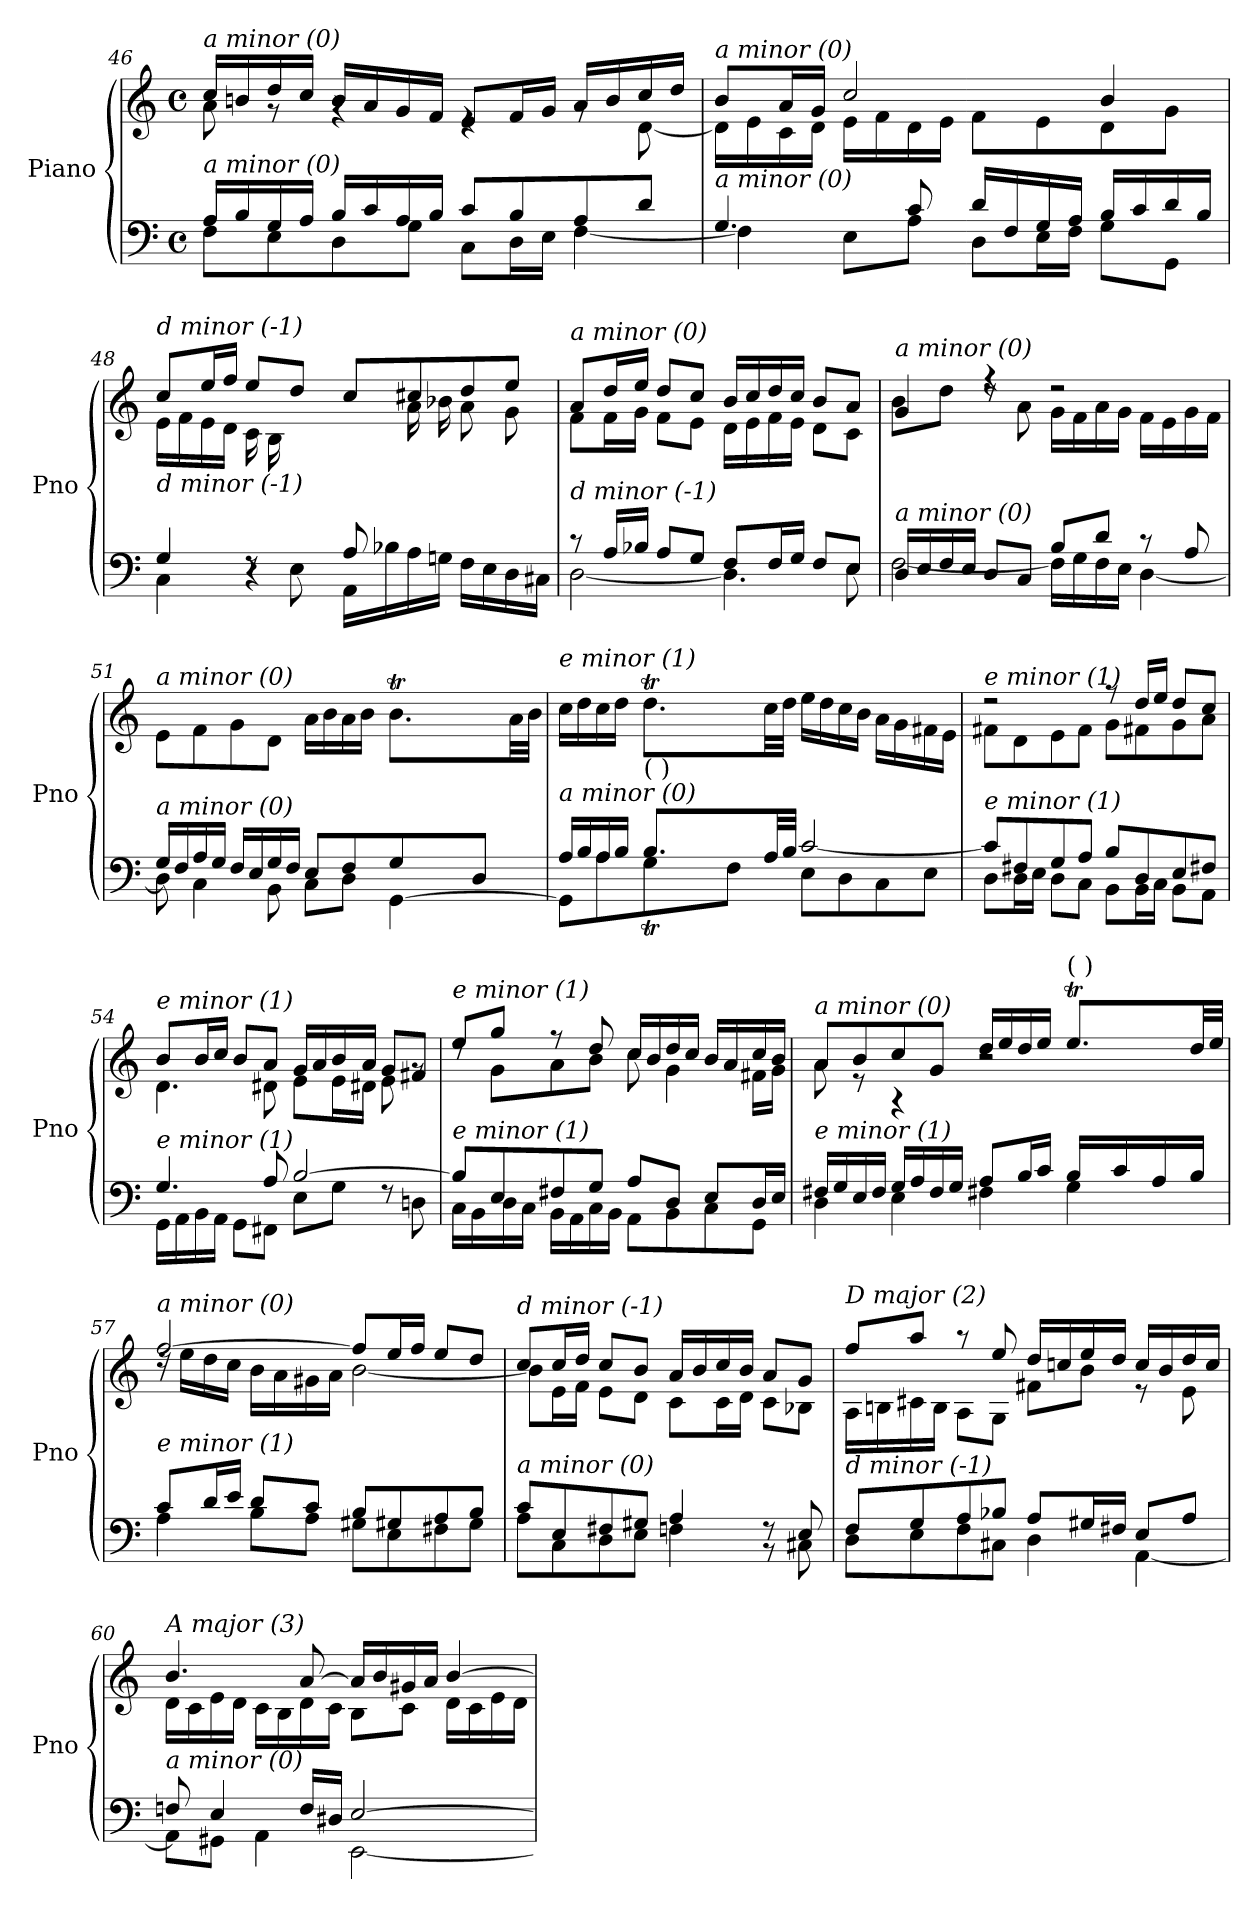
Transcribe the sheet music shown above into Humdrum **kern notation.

**kern	**kern
*part1	*part1
*staff2	*staff1
*I"Piano	*
*I'Pno	*
*clefF4	*clefG2
*k[]	*k[]
*M4/4	*M4/4
*met(c)	*met(c)
=46	=46
*^	*^
!	!	!LO:TX:i:t=a minor (0)	!
!LO:TX:i:t=a minor (0)	!	!	!
16A/LL	8F\L	16cc/LL	8a\
16B/	.	16bn/	.
16G/	8E\	16dd/	8rg
16A/JJ	.	16cc/JJ	.
16B/LL	8D\	16b/LL	4rg
16c/	.	16a/	.
16A/	8G\J	16g/	.
16B/JJ	.	16f/JJ	.
8c/L	8C\L	8e/L	4re
8B/	16D\L	16f/L	.
.	16E\JJ	16g/JJ	.
8A/	[4F\	16a/LL	8rg
.	.	16b/	.
8d/J	.	16cc/	[8d\
.	.	16dd/JJ	.
!!LO:LB:g=z	!!
=47	=47	=47	=47
!	!	!LO:TX:i:t=a minor (0)	!
!LO:TX:i:t=a minor (0)	!	!	!
4.G/	4F\]	8b/L	16d\LL]
.	.	.	16e\
.	.	16a/L	16c\
.	.	16g/JJ	16d\JJ
.	8E\L	2cc/	16e\LL
.	.	.	16f\
8c/	8A\J	.	16d\
.	.	.	16e\JJ
16d/LL	8D\L	.	8f\L
16F/	.	.	.
16G/	16E\L	.	8e\
16A/JJ	16F\JJ	.	.
16B/LL	8G\L	4b/	8d\
16c/	.	.	.
16d/	8GG\J	.	8g\J
16B/JJ	.	.	.
=48	=48	=48	=48
*	*^	*	*
!	!	!	!LO:TX:i:t=d minor (-1)	!
!LO:TX:i:t=d minor (-1)	!	!	!	!
4.ryy	4G/	4C\	8cc/L	16e\LL
.	.	.	.	16f\
.	.	.	16ee/L	16e\
.	.	.	16ff/JJ	16d\JJ
.	4r	8rF	8ee/L	16c\LL
.	.	.	.	16B\
16A/	.	8E\	8dd/J	4ryy
16G#X/JJ	.	.	.	.
8A/L	2ryy	16AA\LL	8cc/L	.
.	.	16B-X\	.	.
4.ryy	.	16A\	8cc#X/	16a\L
.	.	16Gn\JJ	.	16b-X\JJ
.	.	16F\LL	8dd/	8a\L
.	.	16E\	.	.
.	.	16D\	8ee/J	8g\J
.	.	16C#X\JJ	.	.
=49	=49	=49	=49	=49
!	!	!	!LO:TX:i:t=a minor (0)	!
!LO:TX:i:t=d minor (-1)	!	!	!	!
*	*v	*v	*	*
8r	[2D\	8a/L	8f\L
16A/LL	.	16dd/L	16f\L
16B-X/JJ	.	16ee/JJ	16g\JJ
8A/L	.	8dd/L	8f\L
8G/J	.	8cc/J	8e\J
8F/L	4.D\]	16b/LL	16d\LL
.	.	16cc/	16e\
16F/L	.	16dd/	16f\
16G/JJ	.	16cc/JJ	16e\JJ
8F/L	.	8b/L	8d\L
8E/J	8E\	8a/J	8c\J
!!LO:LB:g=z	!!
=50	=50	=50	=50
!	!	!LO:TX:i:t=a minor (0)	!
!LO:TX:i:t=a minor (0)	!	!	!
16D/LL	[2F\	4g/	8b\L
16E/	.	.	.
16F/	.	.	8dd\J
16E/JJ	.	.	.
8D/L	.	4r	8rdd
8C/J	.	.	8a\
8B/L	16F\LL]	2r	16g\LL
.	16G\	.	16f\
8d/J	16F\	.	16a\
.	16E\JJ	.	16g\JJ
8r	[4D\	.	16f\LL
.	.	.	16e\
8A/	.	.	16g\
.	.	.	16f\JJ
=51	=51	=51	=51
*	*^	*	*
!	!	!	!LO:TX:i:t=a minor (0)	!
!LO:TX:i:t=a minor (0)	!	!	!	!
2.ryy	16G/LL	8D\]	8e\L	2.ryy
.	16F/	.	.	.
.	16A/	4C\	8f\	.
.	16G/JJ	.	.	.
.	16F/LL	.	8g\	.
.	16E/	.	.	.
.	16G/	8BB\	8d\J	.
.	16F/JJ	.	.	.
.	8E/L	8C\L	16a\LL	.
.	.	.	16b\	.
.	8F/	8D\J	16a\	.
.	.	.	16b\JJ	.
8.ryy	8G/	[4GG\	8.bt\L	32ccyy
.	.	.	.	32byy
.	.	.	.	32ccyy
.	.	.	.	32byy
.	8D/J	.	.	32ccyy
.	.	.	.	32byy
16ryy	.	.	32a\LL	16ryy
.	.	.	32b\JJJ	.
!!LO:LB:g=z
=52	=52	=52	=52	=52
*	*	*^	*	*^
!	!	!	!	!LO:TX:i:t=e minor (1)	!	!
!LO:TX:i:t=a minor (0)	!	!	!	!	!	!
4ryy	16A/LL	8GG\L]	4ryy	16cc\LL	4ryy	4ryy
.	16B/	.	.	16dd\	.	.
.	16A/	8A\	.	16cc\	.	.
.	16B/JJ	.	.	16dd\JJ	.	.
!LO:TX:a:t=(   )	!	!	!	!	!	!
8.ryy	8.Bt/L	8G\	32cyy	8.ddT\L	32eeyy	8.ryy
.	.	.	32Byy	.	32ddyy	.
.	.	.	32cyy	.	32eeyy	.
.	.	.	32Byy	.	32ddyy	.
.	.	8F\J	32cyy	.	32eeyy	.
.	.	.	32Byy	.	32ddyy	.
2ryy	32A/LL	.	2ryy	32cc\LL	2ryy	2ryy
.	32B/JJJ	.	.	32dd\JJJ	.	.
.	[2c/	8E\L	.	16ee\LL	.	.
.	.	.	.	16dd\	.	.
.	.	8D\	.	16cc\	.	.
.	.	.	.	16b\JJ	.	.
.	.	8C\	.	16a\LL	.	.
.	.	.	.	16g\	.	.
.	.	8E\J	.	16f#X\	.	.
16ryy	.	.	16ryy	16e\JJ	16ryy	16ryy
!!LO:PB:g=z
=53	=53	=53	=53	=53	=53	=53
!	!	!	!	!LO:TX:i:t=e minor (1)	!	!
!LO:TX:i:t=e minor (1)	!	!	!	!	!	!
*	*v	*v	*v	*	*	*
*	*	*	*v	*v
8c/L]	8D\L	2r	8f#X\L
8F#X/	16D\L	.	8d\
.	16E\JJ	.	.
8G/	8D\L	.	8e\
8A/J	8C\J	.	8f#\J
8B/L	8BB\L	8r	8g\L
8D/	16BB\L	16dd/LL	8f#X\
.	16C\JJ	16ee/JJ	.
8E/	8BB\L	8dd/L	8g\
8F#X/J	8AA\J	8cc/J	8a\J
=54	=54	=54	=54
!	!	!LO:TX:i:t=e minor (1)	!
!LO:TX:i:t=e minor (1)	!	!	!
4.G/	16GG\LL	8b/L	4.d\
.	16AA\	.	.
.	16BB\	16b/L	.
.	16AA\JJ	16cc/JJ	.
.	8GG\L	8b/L	.
8A/	8FF#X\J	8a/J	8d#X\
[2B/	8E\L	16g/LL	8e\L
.	.	16a/	.
.	8G\J	16b/	16e\L
.	.	16a/JJ	16d#X\JJ
.	8rF	8g/L	8e\
.	8Dn\	8f#X/J	8rg
=55	=55	=55	=55
!	!	!LO:TX:i:t=e minor (1)	!
!LO:TX:i:t=e minor (1)	!	!	!
8B/L]	16C\LL	8ee/L	8rdd
.	16BB\	.	.
8E/	16D\	8gg/J	8g\L
.	16C\JJ	.	.
8F#X/	16BB\LL	8r	8a\
.	16AA\	.	.
8G/J	16C\	8dd/	8b\J
.	16BB\JJ	.	.
8A/L	8AA\L	16cc/LL	8cc\
.	.	16b/	.
8D/J	8BB\	16dd/	4g\
.	.	16cc/JJ	.
8E/L	8C\	16b/LL	.
.	.	16a/	.
16D/L	8GG\J	16cc/	16f#X\LL
16E/JJ	.	16b/JJ	16g\JJ
!!LO:LB:g=z
=56	=56	=56	=56
*	*^	*	*^
!	!	!	!LO:TX:i:t=a minor (0)	!	!
!LO:TX:i:t=e minor (1)	!	!	!	!	!
2.ryy	16F#X/LL	4D\	8a/L	8a\	2.ryy
.	16G/	.	.	.	.
.	16E/	.	8b/	8r	.
.	16F#/JJ	.	.	.	.
.	16G/LL	4E\	8cc/	4r	.
.	16A/	.	.	.	.
.	16F#/	.	8g/J	.	.
.	16G/JJ	.	.	.	.
.	8A/L	4F#X\	16dd/LL	2r	.
.	.	.	16ee/	.	.
.	16B/L	.	16dd/	.	.
.	16c/JJ	.	16ee/JJ	.	.
!	!	!	!LO:TX:a:t=(   )	!	!
8.ryy	16B/LL	4G\	8.eet/L	.	32ffyy
.	.	.	.	.	32eeyy
.	16c/	.	.	.	32ffyy
.	.	.	.	.	32eeyy
.	16A/	.	.	.	32ffyy
.	.	.	.	.	32eeyy
16ryy	16B/JJ	.	32dd/LL	.	16ryy
.	.	.	32ee/JJJ	.	.
*	*v	*v	*	*	*
*	*	*	*v	*v
=57	=57	=57	=57
!	!	!LO:TX:i:t=a minor (0)	!
!LO:TX:i:t=e minor (1)	!	!	!
8c/L	4A\	[2ff/	16rdd
.	.	.	16ee\LL
16d/L	.	.	16dd\
16e/JJ	.	.	16cc\JJ
8d/L	8B\L	.	16b\LL
.	.	.	16a\
8c/J	8A\J	.	16g#X\
.	.	.	16a\JJ
8B/L	8G#X\L	8ff/L]	[2b\
8G#X/	8E\	16ee/L	.
.	.	16ff/JJ	.
8A/	8F#X\	8ee/L	.
8B/J	8G#\J	8dd/J	.
=58	=58	=58	=58
!	!	!LO:TX:i:t=d minor (-1)	!
!LO:TX:i:t=a minor (0)	!	!	!
8c/L	8A\L	8cc/L	8b\L]
8E/	8C\	16cc/L	16e\L
.	.	16dd/JJ	16f\JJ
8F#X/	8D\	8cc/L	8e\L
8G#X/J	8E\J	8b/J	8d\J
4A/	4Fn\	16a/LL	8c\L
.	.	16b/	.
.	.	16cc/	16c\L
.	.	16b/JJ	16d\JJ
8rBB	8rF	8a/L	8c\L
8E/	8C#X\	8g/J	8B-X\J
!!LO:LB:g=z	!!
=59	=59	=59	=59
!	!	!LO:TX:i:t=D major (2)	!
!LO:TX:i:t=d minor (-1)	!	!	!
8F/L	8D\L	8ff/L	16A\LL
.	.	.	16Bn\
8G/	8E\	8aa/J	16c#X\
.	.	.	16B\JJ
8A/	8F\	8r	8A\L
8B-X/J	8C#X\J	8ee/	8G\J
8A/L	4D\	16dd/LL	8f#X\L
.	.	16ccn/	.
16G#X/L	.	16ee/	8b\J
16F#X/JJ	.	16dd/JJ	.
8E/L	[4AA\	16cc/LL	8r
.	.	16b/	.
8A/J	.	16dd/	8e\
.	.	16cc/JJ	.
=60	=60	=60	=60
!	!	!LO:TX:i:t=A major (3)	!
!LO:TX:i:t=a minor (0)	!	!	!
8Fn/	8AA\L]	4.b/	16d\LL
.	.	.	16c\
4E/	8GG#X\J	.	16e\
.	.	.	16d\JJ
.	4AA\	.	16c\LL
.	.	.	16B\
16F/LL	.	[8a/	16d\
16D#X/JJ	.	.	16c\JJ
[2E/	[2EE\	16a/LL]	8B\L
.	.	16b/	.
.	.	16g#X/	8c\J
.	.	16a/JJ	.
.	.	[4b/	16d\LL
.	.	.	16c\
.	.	.	16e\
.	.	.	16d\JJ
*v	*v	*	*
*	*v	*v
=	=
*-	*-
